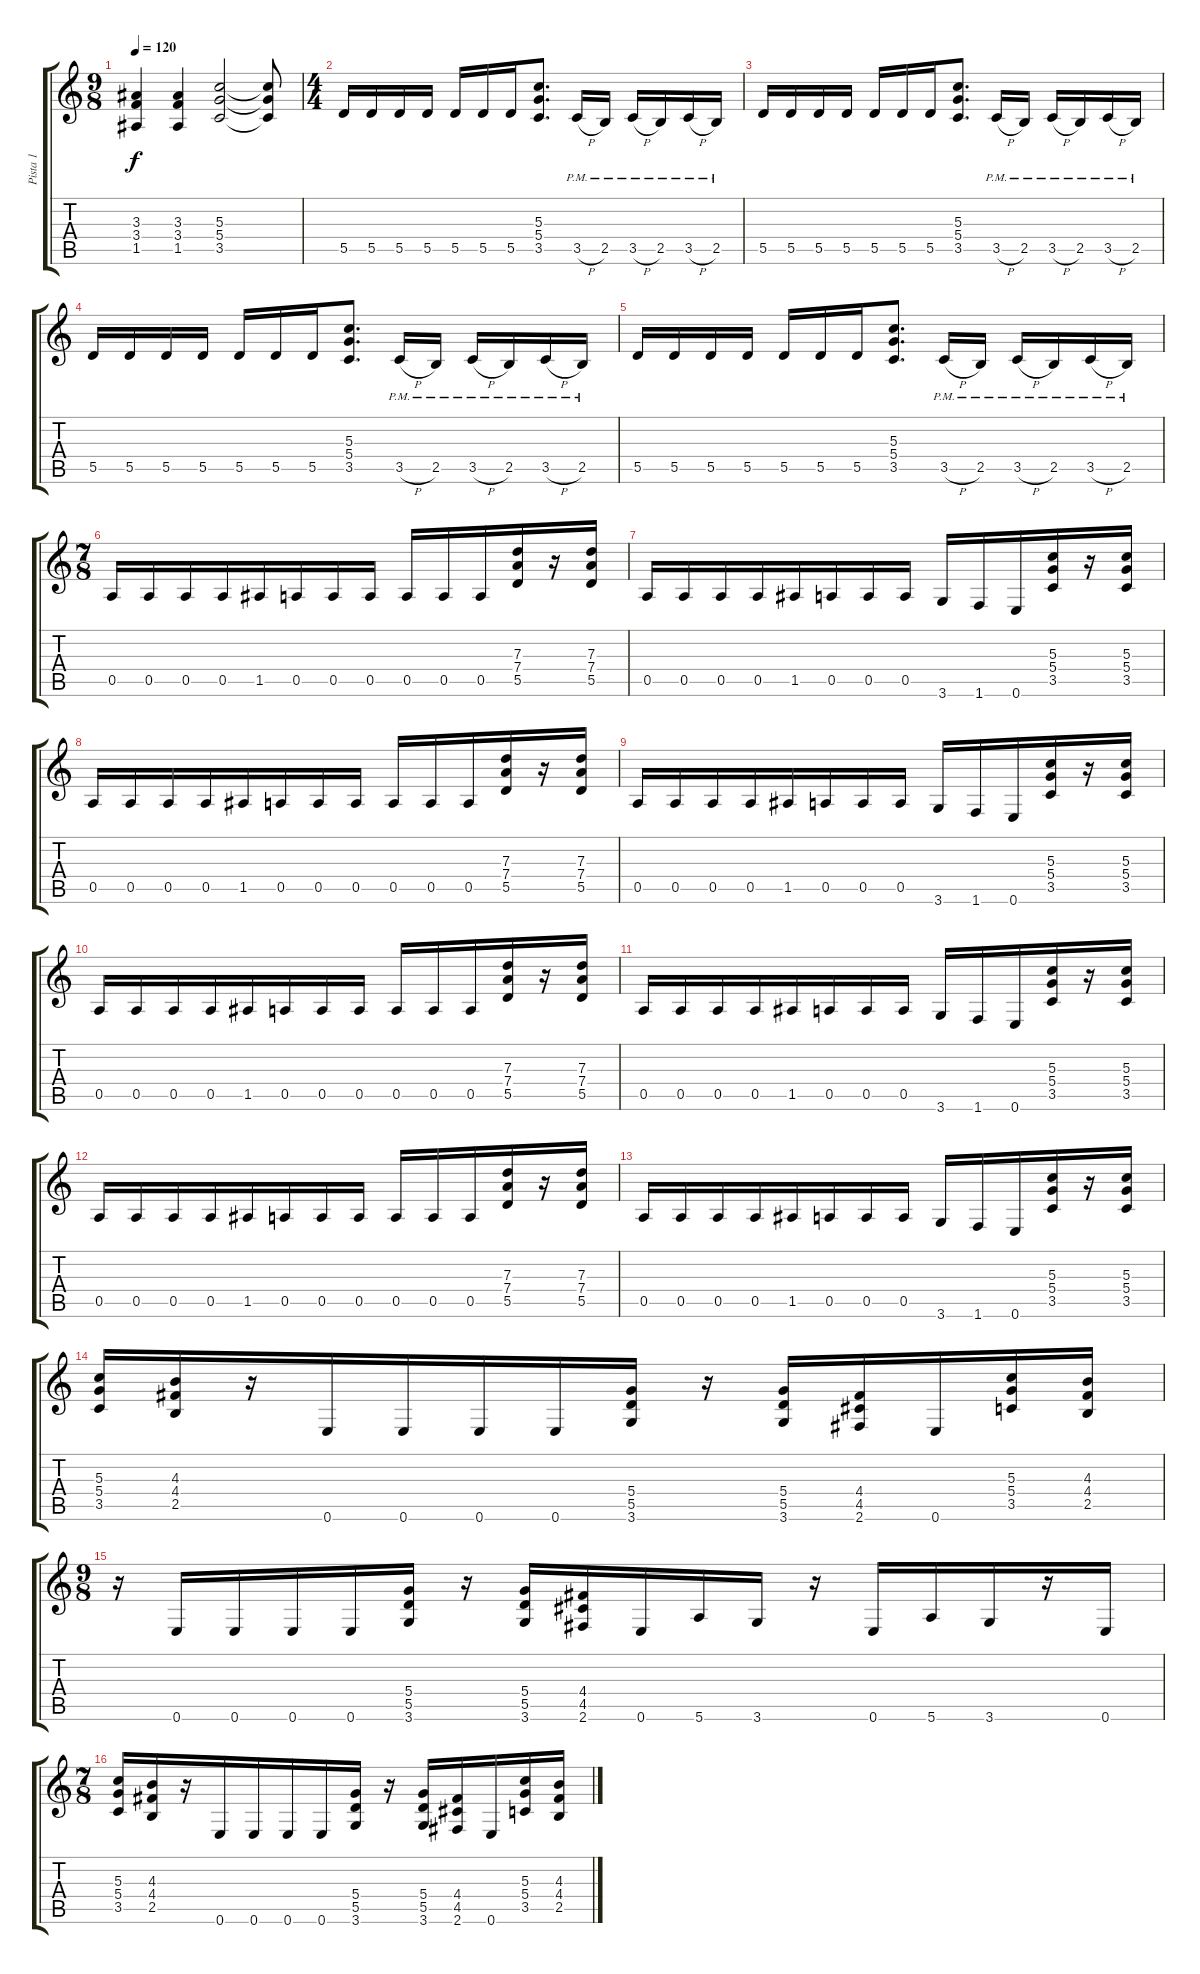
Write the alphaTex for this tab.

\track ("Pista 1" "Pista 1") {instrument distortionguitar}
\staff {score tabs}
\tuning (E4 B3 G3 D3 A2 E2) {hide}
\ts (9 8)
\tempo 120
\clef g2
\ks c
(3.3 3.4 1.5).4{dy f} (3.3 3.4 1.5).4 (5.3 5.4 3.5).2 (5.3{t} 5.4{t} 3.5{t}).8 |
\ts (4 4)
5.5.16 5.5.16 5.5.16 5.5.16 5.5.16 5.5.16 5.5.16 (5.3 5.4 3.5).8{d} 3.5{h pm}.16 2.5{pm}.16 3.5{h pm}.16 2.5{pm}.16 3.5{h pm}.16 2.5{pm}.16 |
5.5.16 5.5.16 5.5.16 5.5.16 5.5.16 5.5.16 5.5.16 (5.3 5.4 3.5).8{d} 3.5{h pm}.16 2.5{pm}.16 3.5{h pm}.16 2.5{pm}.16 3.5{h pm}.16 2.5{pm}.16 |
5.5.16 5.5.16 5.5.16 5.5.16 5.5.16 5.5.16 5.5.16 (5.3 5.4 3.5).8{d} 3.5{h pm}.16 2.5{pm}.16 3.5{h pm}.16 2.5{pm}.16 3.5{h pm}.16 2.5{pm}.16 |
5.5.16 5.5.16 5.5.16 5.5.16 5.5.16 5.5.16 5.5.16 (5.3 5.4 3.5).8{d} 3.5{h pm}.16 2.5{pm}.16 3.5{h pm}.16 2.5{pm}.16 3.5{h pm}.16 2.5{pm}.16 |
\ts (7 8)
0.5.16 0.5.16 0.5.16 0.5.16 1.5.16 0.5.16 0.5.16 0.5.16 0.5.16 0.5.16 0.5.16 (7.3 7.4 5.5).16 r.16 (7.3 7.4 5.5).16 |
0.5.16 0.5.16 0.5.16 0.5.16 1.5.16 0.5.16 0.5.16 0.5.16 3.6.16 1.6.16 0.6.16 (5.3 5.4 3.5).16 r.16 (5.3 5.4 3.5).16 |
0.5.16 0.5.16 0.5.16 0.5.16 1.5.16 0.5.16 0.5.16 0.5.16 0.5.16 0.5.16 0.5.16 (7.3 7.4 5.5).16 r.16 (7.3 7.4 5.5).16 |
0.5.16 0.5.16 0.5.16 0.5.16 1.5.16 0.5.16 0.5.16 0.5.16 3.6.16 1.6.16 0.6.16 (5.3 5.4 3.5).16 r.16 (5.3 5.4 3.5).16 |
0.5.16 0.5.16 0.5.16 0.5.16 1.5.16 0.5.16 0.5.16 0.5.16 0.5.16 0.5.16 0.5.16 (7.3 7.4 5.5).16 r.16 (7.3 7.4 5.5).16 |
0.5.16 0.5.16 0.5.16 0.5.16 1.5.16 0.5.16 0.5.16 0.5.16 3.6.16 1.6.16 0.6.16 (5.3 5.4 3.5).16 r.16 (5.3 5.4 3.5).16 |
0.5.16 0.5.16 0.5.16 0.5.16 1.5.16 0.5.16 0.5.16 0.5.16 0.5.16 0.5.16 0.5.16 (7.3 7.4 5.5).16 r.16 (7.3 7.4 5.5).16 |
0.5.16 0.5.16 0.5.16 0.5.16 1.5.16 0.5.16 0.5.16 0.5.16 3.6.16 1.6.16 0.6.16 (5.3 5.4 3.5).16 r.16 (5.3 5.4 3.5).16 |
(5.3 5.4 3.5).16 (4.3 4.4 2.5).16 r.16 0.6.16 0.6.16 0.6.16 0.6.16 (5.4 5.5 3.6).16 r.16 (5.4 5.5 3.6).16 (4.4 4.5 2.6).16 0.6.16 (5.3 5.4 3.5).16 (4.3 4.4 2.5).16 |
\ts (9 8)
r.16 0.6.16 0.6.16 0.6.16 0.6.16 (5.4 5.5 3.6).16 r.16 (5.4 5.5 3.6).16 (4.4 4.5 2.6).16 0.6.16 5.6.16 3.6.16 r.16 0.6.16 5.6.16 3.6.16 r.16 0.6.16 |
\ts (7 8)
(5.3 5.4 3.5).16 (4.3 4.4 2.5).16 r.16 0.6.16 0.6.16 0.6.16 0.6.16 (5.4 5.5 3.6).16 r.16 (5.4 5.5 3.6).16 (4.4 4.5 2.6).16 0.6.16 (5.3 5.4 3.5).16 (4.3 4.4 2.5).16
